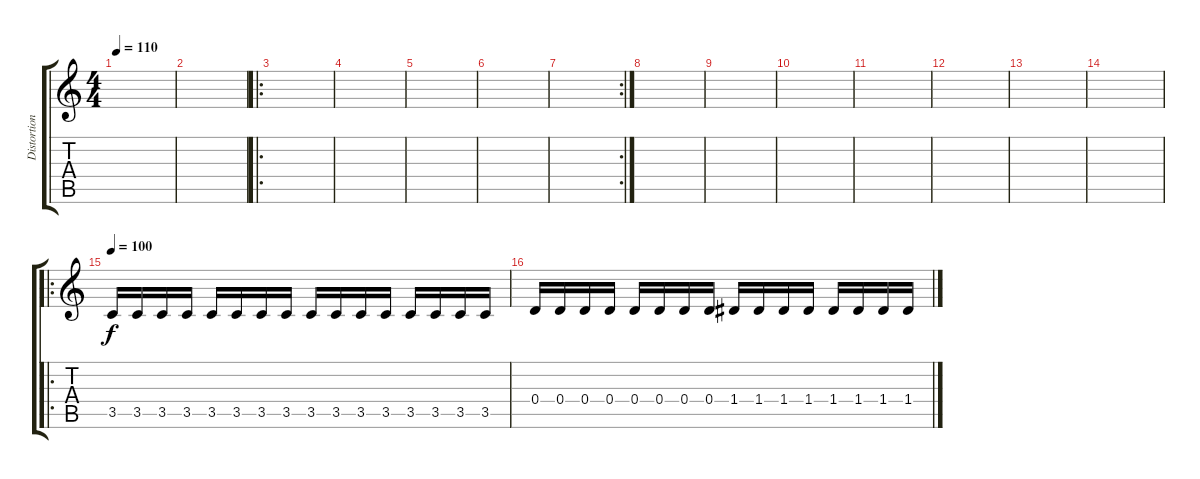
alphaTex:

\track ("Distortion guitar" "Distortion") {instrument distortionguitar}
\staff {score tabs}
\tuning (E4 B3 G3 D3 A2 E2) {hide}
\ts (4 4)
\tempo 110
\clef g2
\ks c
|
|
\ro
|
|
|
|
\rc 2
|
|
|
|
|
|
|
|
\ro
\tempo 100
3.5.16 3.5.16 3.5.16 3.5.16 3.5.16 3.5.16 3.5.16 3.5.16 3.5.16 3.5.16 3.5.16 3.5.16 3.5.16 3.5.16 3.5.16 3.5.16 |
0.4.16 0.4.16 0.4.16 0.4.16 0.4.16 0.4.16 0.4.16 0.4.16 1.4.16 1.4.16 1.4.16 1.4.16 1.4.16 1.4.16 1.4.16 1.4.16
